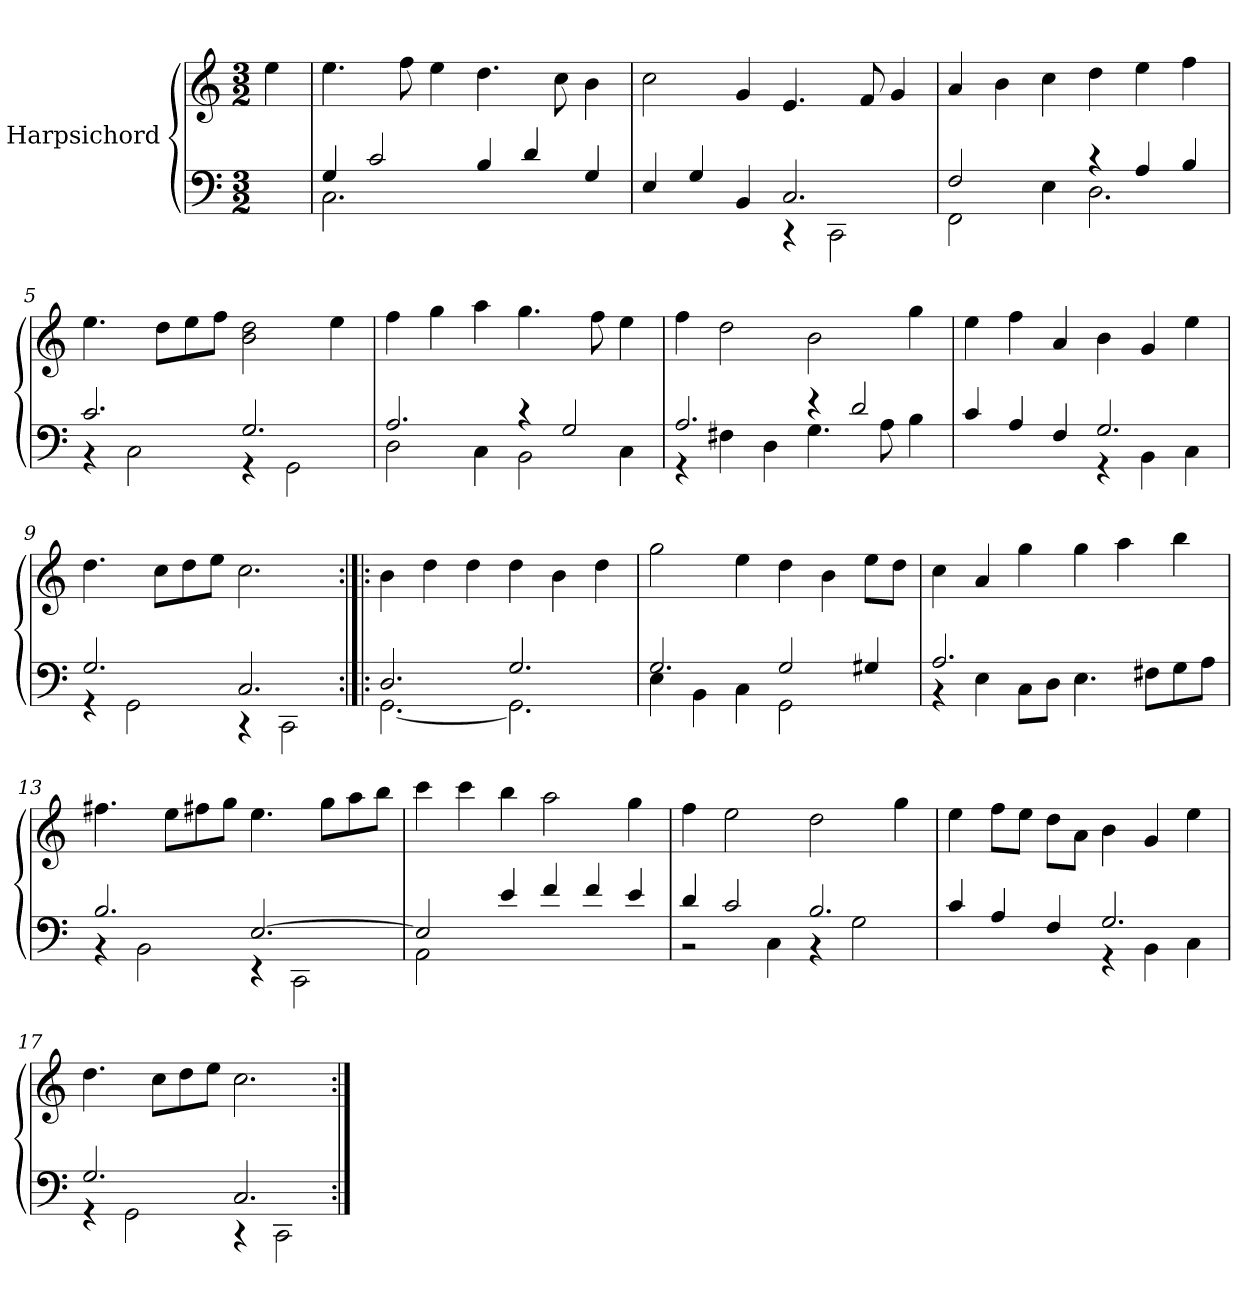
**kern	**kern
*part1	*part1
*staff2	*staff1
*I"Harpsichord	*
*clefF4	*clefG2
*k[]	*k[]
*M3/2	*M3/2
=1	=1
4ryy	4ee\
=2	=2
*^	*
4G/	2.C\	4.ee\
2c/	.	.
.	.	8ff\
.	.	4ee\
4B/	4ryy	4.dd\
4d/	2ryy	.
.	.	8cc\
4G/	.	4b\
=3	=3	=3
4E/	2.rCCyy	2cc\
4G/	.	.
4BB/	.	4g/
2.C/	4rCC	4.e/
.	2CC\	.
.	.	8f/
.	.	4g/
=4	=4	=4
2F/	2FF\	4a/
.	.	4b\
4E\	4rEEyy	4cc\
4rc	2.D\	4dd\
4A/	.	4ee\
4B/	.	4ff\
=5	=5	=5
2.c/	4rBB	4.ee\
.	2C\	.
.	.	8dd\L
.	.	8ee\
.	.	8ff\J
2.G/	4rGG	2b\ 2dd\
.	2GG\	.
.	.	4ee\
!!LO:LB:g=z
=6	=6	=6
2.A/	2D\	4ff\
.	.	4gg\
.	4C\	4aa\
4rc	2BB\	4.gg\
2G/	.	.
.	.	8ff\
.	4C\	4ee\
=7	=7	=7
2.A/	4rGG	4ff\
.	4F#X\	2dd\
.	4D\	.
4re	4.G\	2b\
2d/	.	.
.	8A\	.
.	4B\	4gg\
=8	=8	=8
4c/	2.ryy	4ee\
4A/	.	4ff\
4F/	.	4a/
2.G/	4rGG	4b\
.	4BB\	4g/
.	4C\	4ee\
=9	=9	=9
2.G/	4rGG	4.dd\
.	2GG\	.
.	.	8cc\L
.	.	8dd\
.	.	8ee\J
2.C/	4rCC	2.cc\
.	2CC\	.
!!LO:LB:g=z
=10:|!|:	=10:|!|:	=10:|!|:
2.D/	[2.GG\	4b\
.	.	4dd\
.	.	4dd\
2.G/	2.GG\]	4dd\
.	.	4b\
.	.	4dd\
=11	=11	=11
2.G/	4E\	2gg\
.	4BB\	.
.	4C\	4ee\
2G/	2GG\	4dd\
.	.	4b\
4G#X/	4rGGyy	8ee\L
.	.	8dd\J
=12	=12	=12
2.A/	4rBB	4cc\
.	4E\	4a/
.	8C\L	4gg\
.	8D\J	.
4reyy	4.E\	4gg\
2reyy	.	4aa\
.	8F#X\L	.
.	8G\	4bb\
.	8A\J	.
=13	=13	=13
2.B/	4rBB	4.ff#X\
.	2BB\	.
.	.	8ee\L
.	.	8ff#X\
.	.	8gg\J
[2.E/	4rEE	4.ee\
.	2CC\	.
.	.	8gg\L
.	.	8aa\
.	.	8bb\J
!!LO:LB:g=z
=14	=14	=14
2E/]	2AA\	4ccc\
.	.	4ccc\
4e/	1ryy	4bb\
4f/	.	2aa\
4f/	.	.
4e/	.	4gg\
=15	=15	=15
4d/	2rBB	4ff\
2c/	.	2ee\
.	4C\	.
2.B/	4rBB	2dd\
.	2G\	.
.	.	4gg\
=16	=16	=16
4c/	2.ryy	4ee\
4A/	.	8ff\L
.	.	8ee\J
4F/	.	8dd\L
.	.	8a\J
2.G/	4rGG	4b\
.	4BB\	4g/
.	4C\	4ee\
=17	=17	=17
2.G/	4rGG	4.dd\
.	2GG\	.
.	.	8cc\L
.	.	8dd\
.	.	8ee\J
2.C/	4rCC	2.cc\
.	2CC\	.
*v	*v	*
=:|!	=:|!
*-	*-
